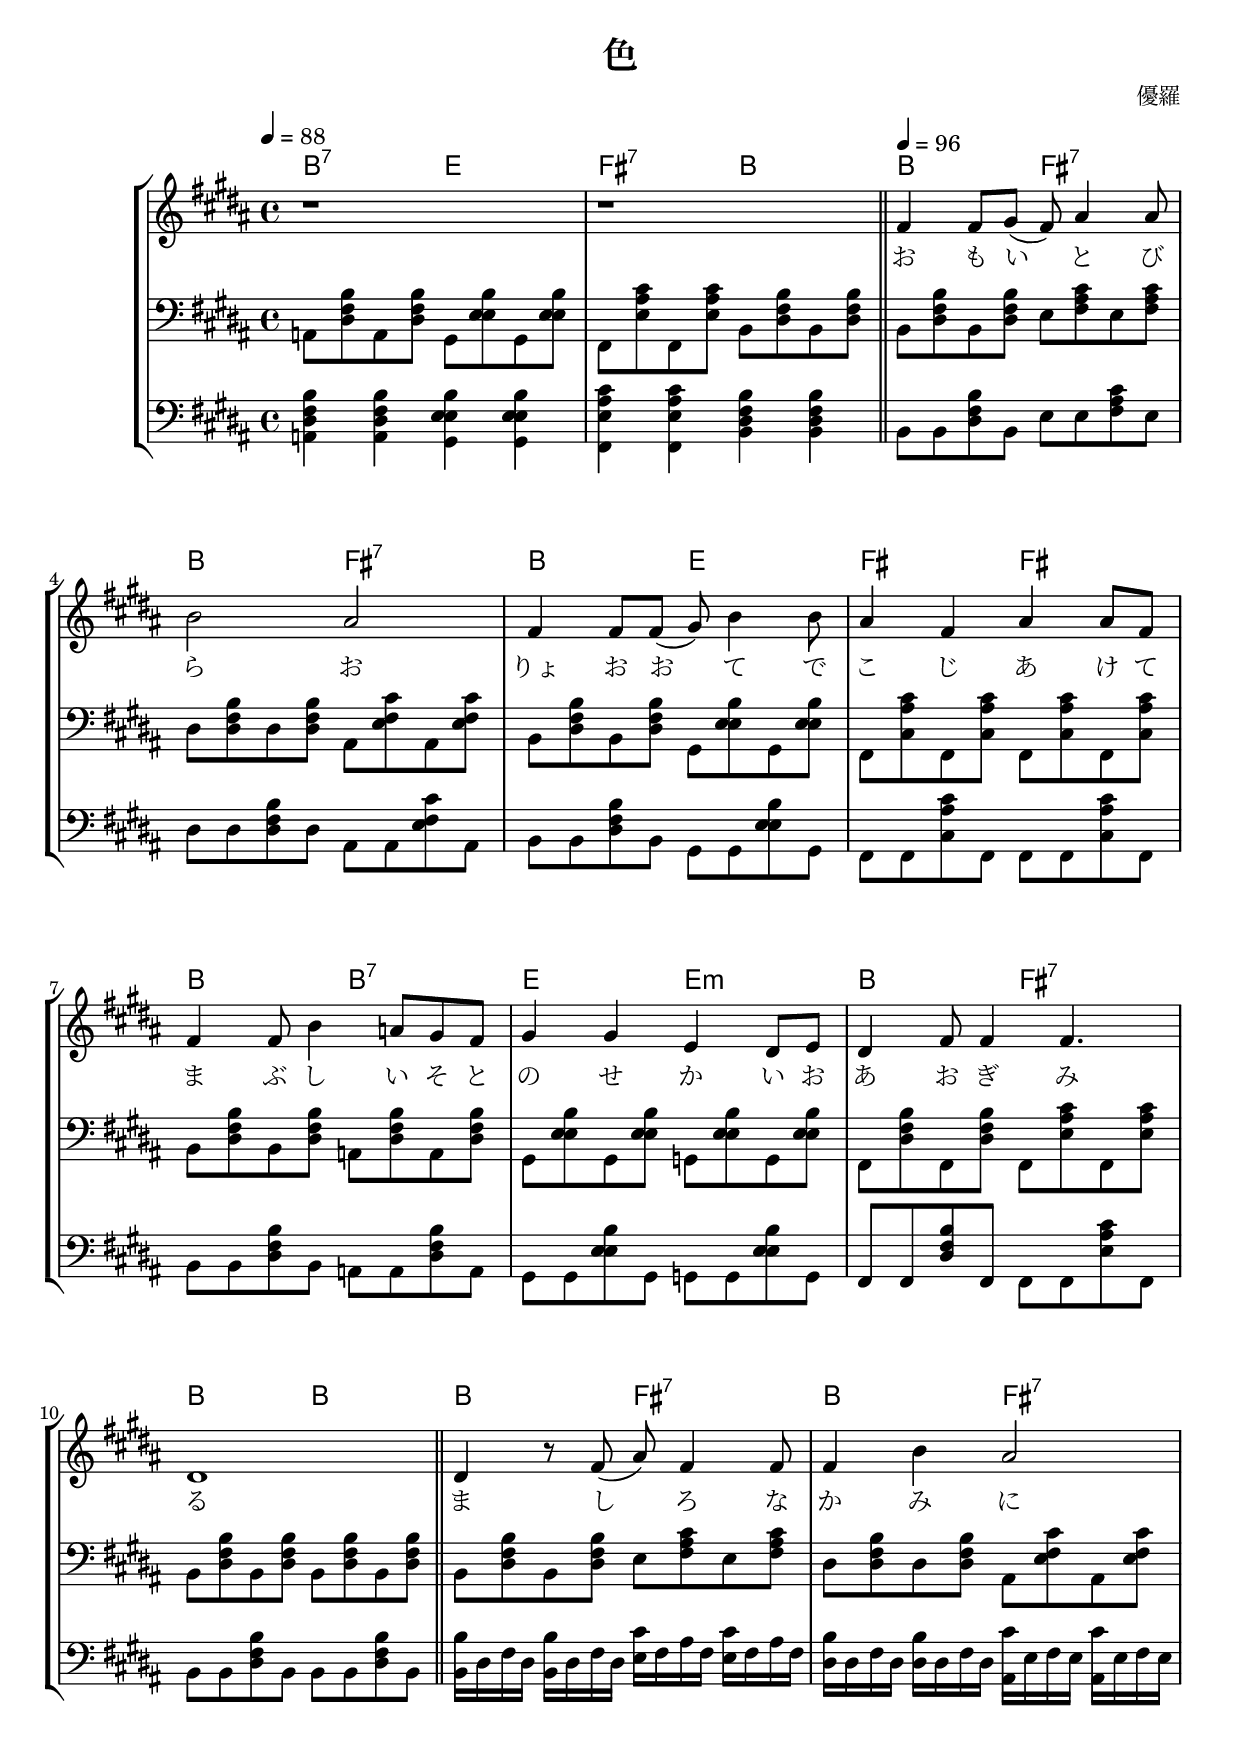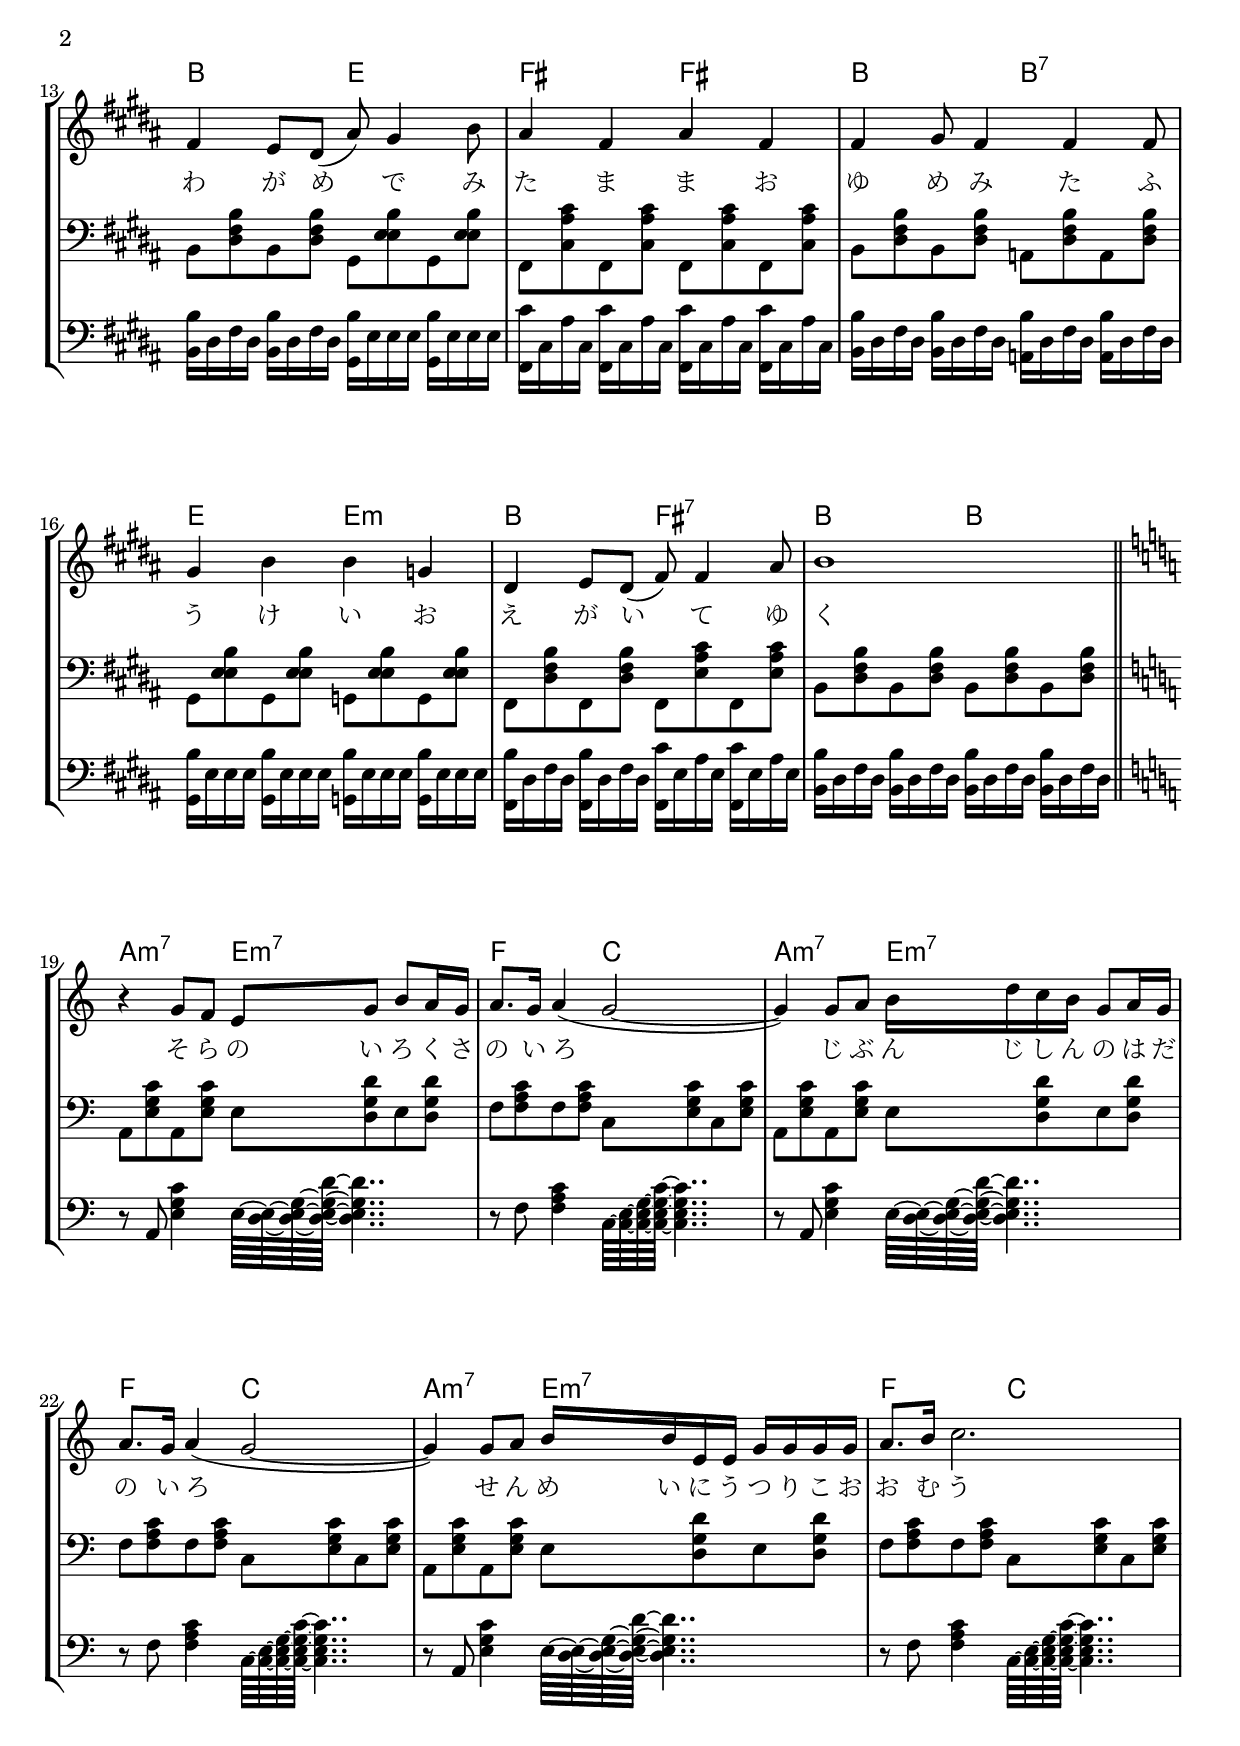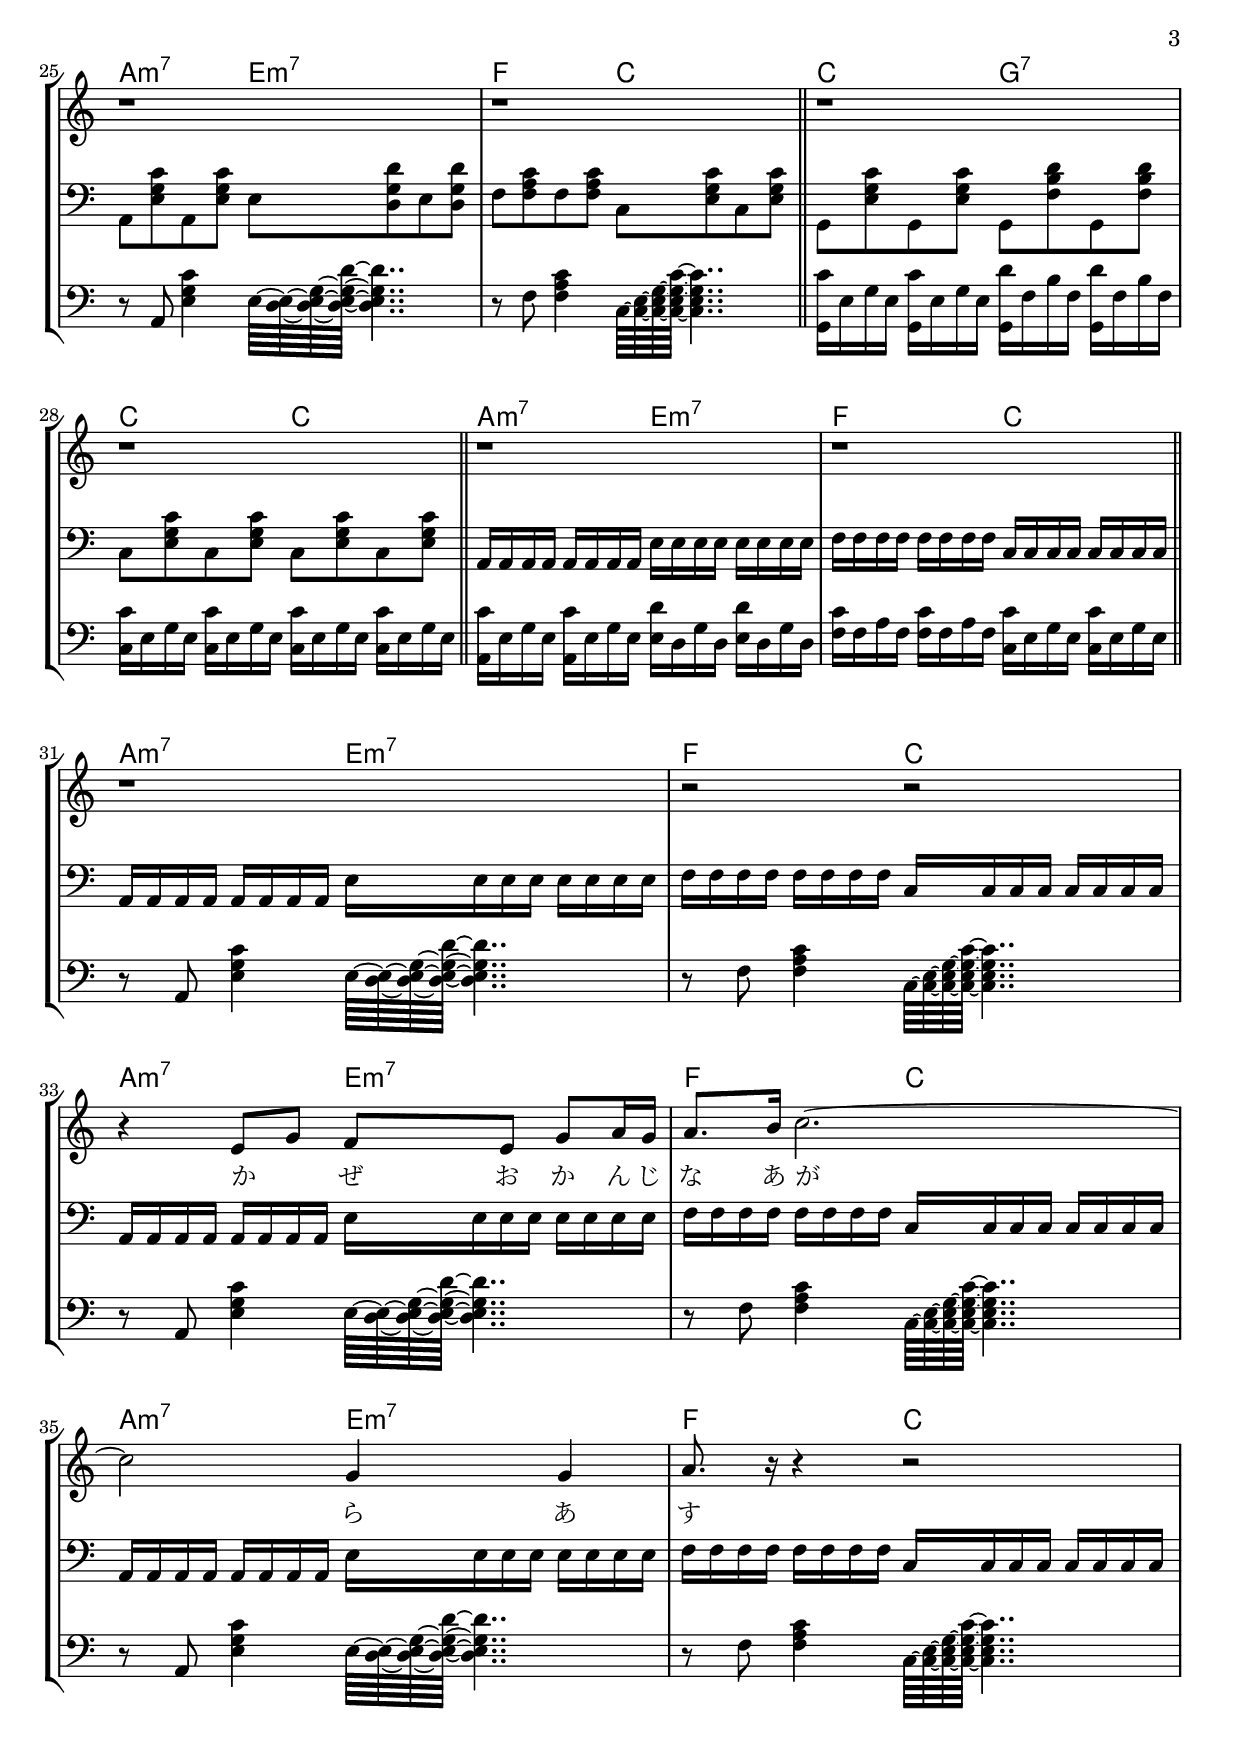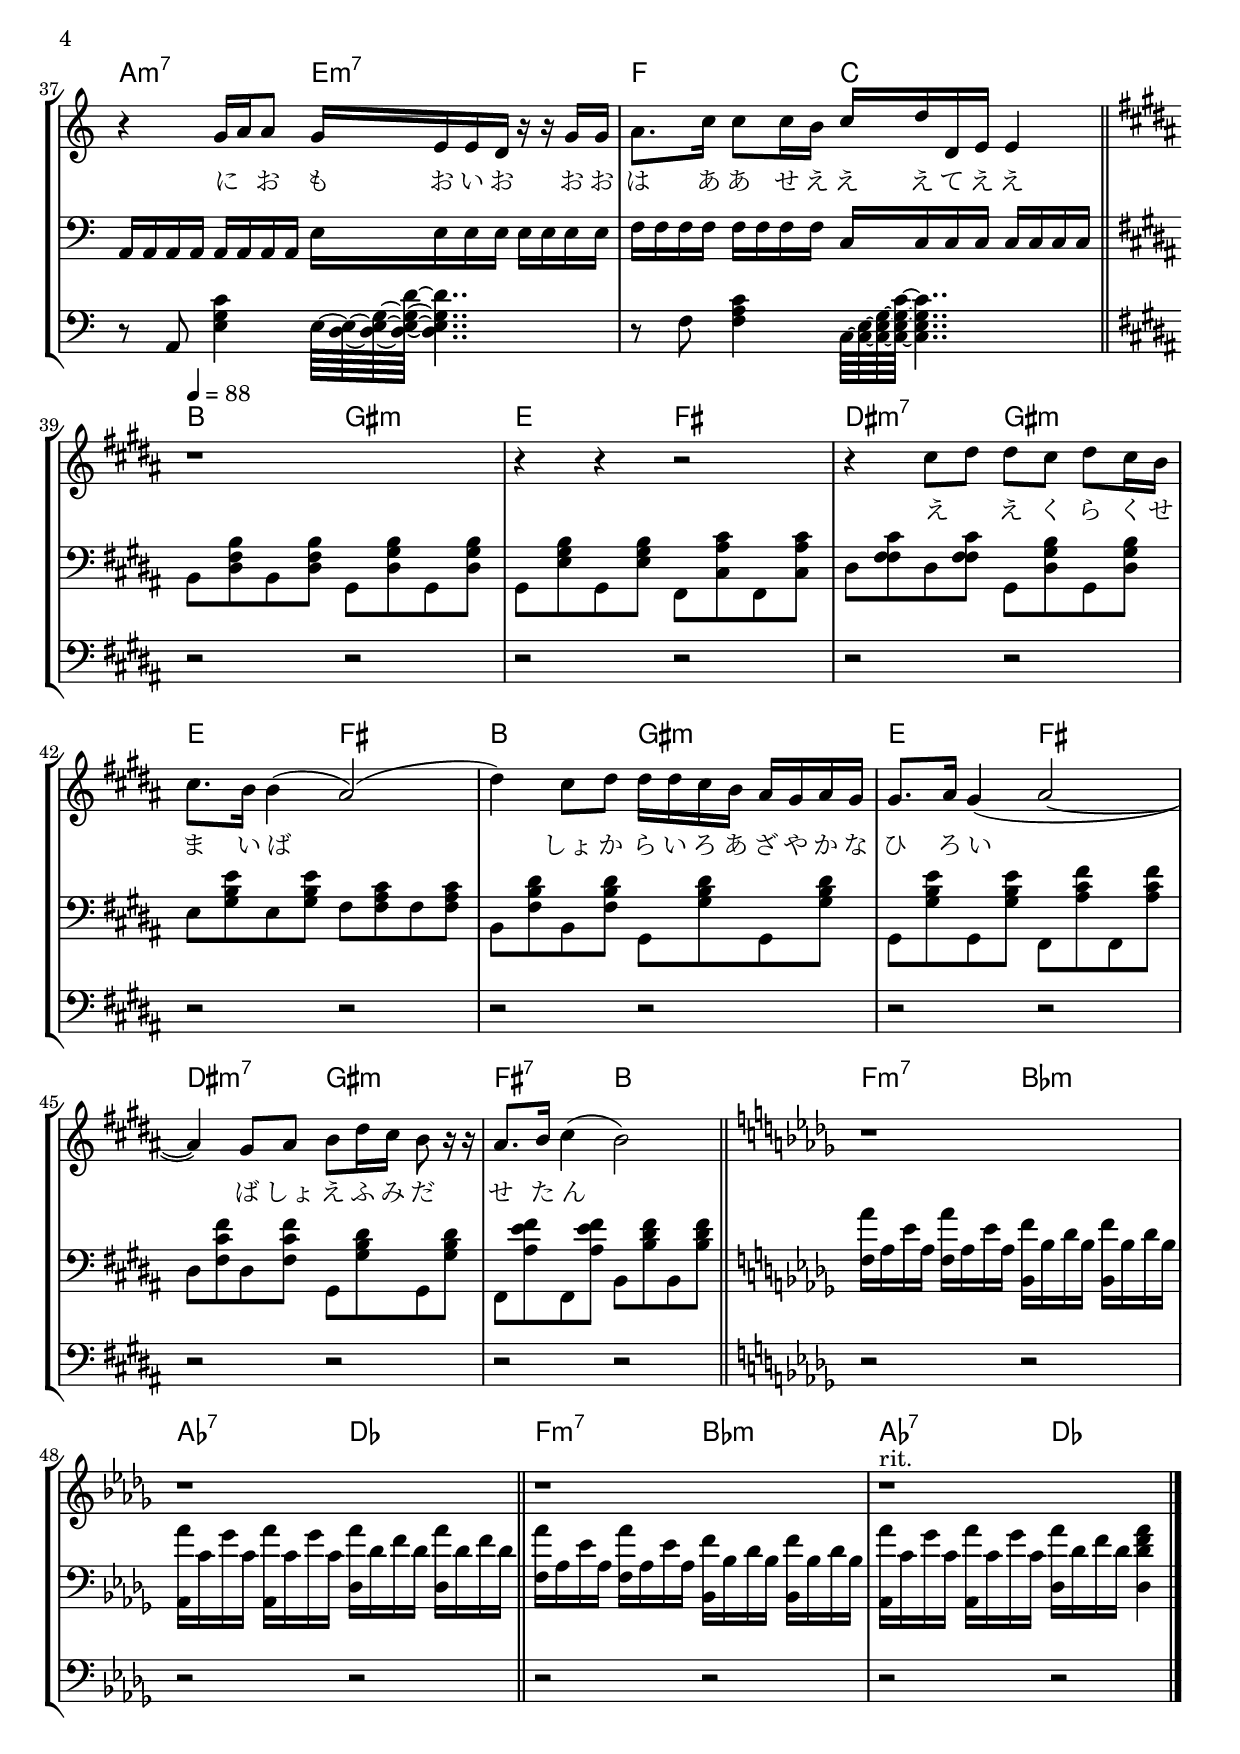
\version "2.12.1"

\header {
	title = \markup {色}
	composer = \markup \center-column {優羅}
}

harmony = \chordmode {
	b2:7 e fis:7 b 

	b fis:7 b fis:7 b e fis fis b b:7 e e:m b fis:7 b b 

	b fis:7 b fis:7 b e fis fis b b:7 e e:m b fis:7 b b 

	a:min7 e:min7 f c a:min7 e:min7 f c a:min7 e:min7 f c a:min7 e:min7 f c 

	c g:7 c c 

	a:min7 e:min7 f c 

	a:min7 e:min7 f c a:min7 e:min7 f c a:min7 e:min7 f c a:min7 e:min7 f c 

	b gis:m e fis dis:min7 gis:m e fis b gis:m e fis dis:min7 gis:m fis:7 b 

	f:min7 bes:m as:7 des 

	f:min7 bes:m as:7 des 
}

melody = {
	\key b \major
	\tempo 4 = 88
	r1 | r1   
	\set Staff.midiInstrument = #"mmi0.48"
		\tempo 4 = 96
 fis'4  fis'8  gis'8  (fis'8)  ais'4  ais'8 
	b'2  ais'2 
	fis'4  fis'8  fis'8  (gis'8)  b'4  b'8 
	ais'4  fis'4  ais'4  ais'8  fis'8 
	fis'4  fis'8  b'4  a'8  gis'8  fis'8 
	gis'4  gis'4  e'4  dis'8  e'8 
	dis'4  fis'8  fis'4  fis'4. 
	dis'1
	\set Staff.midiInstrument = #"mmi0.48"
	 dis'4  r8  fis'8  (ais'8)  fis'4  fis'8 
	fis'4  b'4  ais'2 
	fis'4  e'8  dis'8  (ais'8)  gis'4  b'8 
	ais'4  fis'4  ais'4  fis'4 
	fis'4  gis'8  fis'4  fis'4  fis'8 
	gis'4  b'4  b'4  g'4 
	dis'4  e'8  dis'8  (fis'8)  fis'4  ais'8 
	b'1
	\set Staff.midiInstrument = #"fss0.42"
		\key c \major
r4 g'8  f'8  e'8  g'8  b'8  a'16  g'16 
	a'8.  g'16  a'4  (g'2~ 
	g'4)  g'8  a'8  b'16  d''16  c''16  b'16  g'8  a'16  g'16 
	a'8.  g'16  a'4  (g'2~ 
	g'4)  g'8  a'8  b'16  b'16  e'16  e'16  g'16  g'16  g'16  g'16 
	a'8.  b'16  c''2.
	r1 r1 	r1 | r1   
	r1 | r1   
	\set Staff.midiInstrument = #"fss0.42"
	r1 ~ 
	r2  r2~ 
	r4  e'8  g'8  f'8  e'8  g'8  a'16  g'16 
	a'8.  b'16  c''2.~ 
	c''2  g'4  g'4 
	a'8.  r16  r4  r2~ 
	r4  g'16  a'16  a'8  g'16  e'16  e'16  d'16  r16  r16  g'16  g'16 
	a'8.  c''16  c''8  c''16  b'16  c''16  d''16  d'16  e'16  e'4
	\set Staff.midiInstrument = #"fss0.42"
		\key b \major
	\tempo 4 = 88
r1 ~ 
	r4  r4  r2~ 
	r4  cis''8  dis''8  dis''8  cis''8  dis''8  cis''16  b'16 
	cis''8.  b'16  b'4  (ais'2) 
	(dis''4)  cis''8  dis''8  dis''16  dis''16  cis''16  b'16  ais'16  gis'16  ais'16  gis'16 
	gis'8.  ais'16  gis'4  (ais'2~ 
	ais'4)  gis'8  ais'8  b'8  dis''16  cis''16  b'8  r16  r16 
	ais'8.  b'16  cis''4  (b'2)
	\key des \major
	r1 | r1   
	r1 | r1^"rit." \bar "|."
}

words = \lyricmode {
	
	お  も  い  と  び  ら  お  りょ  お  お  て  で  こ  じ  あ  け  て  ま  ぶ  し  い  そ  と  の  せ  か  い  お  あ  お  ぎ  み  る  
	ま  し  ろ  な  か  み  に  わ  が  め  で  み  た  ま  ま  お  ゆ  め  み  た  ふ  う  け  い  お  え  が  い  て  ゆ  く  
	そ  ら  の  い  ろ  く  さ  の  い  ろ  じ  ぶ  ん  じ  し  ん  の  は  だ  の  い  ろ  せ  ん  め  い  に  う  つ  り  こ  お  お  む  う  
	
	
	か  ぜ  お  か  ん  じ  な  あ  が  ら  あ  す  に  お  も  お  い  お  お  お  は  あ  あ  せ  え  え  え  て  え  え  え  え  
	く  ら  く  せ  ま  い  ば  しょ  か  ら  い  ろ  あ  ざ  や  か  な  ひ  ろ  い  ば  しょ  え  ふ  み  だ  せ  た  ん  だ  あ  あ  
	
	
}

tempochange = {
	\tempo 4 = 88
	r1 | r1 \bar "||"
	\tempo 4 = 96
	r1 | r1 | r1 | r1 | r1 | r1 | r1 | r1 \bar "||"
	\tempo 4 = 96
	r1 | r1 | r1 | r1 | r1 | r1 | r1 | r1 \bar "||"
	\tempo 4 = 96
	r1 | r1 | r1 | r1 | r1 | r1 | r1 | r1 \bar "||"
	\tempo 4 = 96
	r1 | r1 \bar "||"
	\tempo 4 = 96
	r1 | r1 \bar "||"
	\tempo 4 = 96
	r1 | r1 | r1 | r1 | r1 | r1 | r1 | r1 \bar "||"
	\tempo 4 = 88
	r1 | r1 | r1 | r1 | r1 | r1 | r1 | r1 \bar "||"
	\tempo 4 = 88
	r1 | r1 \bar "||"
	\tempo 4 = 88
	r1 | \tempo 4 = 66 r2 \tempo 4 = 58 r2 \bar "|."
}

mainacc = {
	\clef bass
	\set Staff.midiInstrument = #"Acoustic Guitar (steel)"
	\key b \major
	\tempo 4 = 88
	a,8 <dis fis b> a, <dis fis b>
	gis,8 <e e b> gis, <e e b>
	fis,8 <e ais cis'> fis, <e ais cis'>
	b,8 <dis fis b> b, <dis fis b>
	\bar "||"

	\set Staff.midiInstrument = #"Rock Organ"
	\tempo 4 = 96
	b,8 <dis fis b> b, <dis fis b>
	e8 <fis ais cis'> e <fis ais cis'>
	dis8 <dis fis b> dis <dis fis b>
	ais,8 <e fis cis'> ais, <e fis cis'>
	b,8 <dis fis b> b, <dis fis b>
	gis,8 <e e b> gis, <e e b>
	fis,8 <cis ais cis'> fis, <cis ais cis'>
	fis,8 <cis ais cis'> fis, <cis ais cis'>
	b,8 <dis fis b> b, <dis fis b>
	a,8 <dis fis b> a, <dis fis b>
	gis,8 <e e b> gis, <e e b>
	g,8 <e e b> g, <e e b>
	fis,8 <dis fis b> fis, <dis fis b>
	fis,8 <e ais cis'> fis, <e ais cis'>
	b,8 <dis fis b> b, <dis fis b>
	b,8 <dis fis b> b, <dis fis b>
	\bar "||"

	\set Staff.midiInstrument = #"Acoustic Bass"
	b,8 <dis fis b> b, <dis fis b>
	e8 <fis ais cis'> e <fis ais cis'>
	dis8 <dis fis b> dis <dis fis b>
	ais,8 <e fis cis'> ais, <e fis cis'>
	b,8 <dis fis b> b, <dis fis b>
	gis,8 <e e b> gis, <e e b>
	fis,8 <cis ais cis'> fis, <cis ais cis'>
	fis,8 <cis ais cis'> fis, <cis ais cis'>
	b,8 <dis fis b> b, <dis fis b>
	a,8 <dis fis b> a, <dis fis b>
	gis,8 <e e b> gis, <e e b>
	g,8 <e e b> g, <e e b>
	fis,8 <dis fis b> fis, <dis fis b>
	fis,8 <e ais cis'> fis, <e ais cis'>
	b,8 <dis fis b> b, <dis fis b>
	b,8 <dis fis b> b, <dis fis b>
	\bar "||"

	\set Staff.midiInstrument = #"Acoustic Guitar (steel)"
	\key c \major
	a,8 <e g c'> a, <e g c'>
	e8 <d g d'> e <d g d'>
	f8 <f a c'> f <f a c'>
	c8 <e g c'> c <e g c'>
	a,8 <e g c'> a, <e g c'>
	e8 <d g d'> e <d g d'>
	f8 <f a c'> f <f a c'>
	c8 <e g c'> c <e g c'>
	a,8 <e g c'> a, <e g c'>
	e8 <d g d'> e <d g d'>
	f8 <f a c'> f <f a c'>
	c8 <e g c'> c <e g c'>
	a,8 <e g c'> a, <e g c'>
	e8 <d g d'> e <d g d'>
	f8 <f a c'> f <f a c'>
	c8 <e g c'> c <e g c'>
	\bar "||"

	\set Staff.midiInstrument = #"Accordion"
	g,8 <e g c'> g, <e g c'>
	g,8 <f b d'> g, <f b d'>
	c8 <e g c'> c <e g c'>
	c8 <e g c'> c <e g c'>
	\bar "||"

	\set Staff.midiInstrument = #"Accordion"
	a,16 a,16 a,16 a,16 a,16 a,16 a,16 a,16
	e16 e16 e16 e16 e16 e16 e16 e16
	f16 f16 f16 f16 f16 f16 f16 f16
	c16 c16 c16 c16 c16 c16 c16 c16
	\bar "||"

	\set Staff.midiInstrument = #"Accordion"
	a,16 a,16 a,16 a,16 a,16 a,16 a,16 a,16
	e16 e16 e16 e16 e16 e16 e16 e16
	f16 f16 f16 f16 f16 f16 f16 f16
	c16 c16 c16 c16 c16 c16 c16 c16
	a,16 a,16 a,16 a,16 a,16 a,16 a,16 a,16
	e16 e16 e16 e16 e16 e16 e16 e16
	f16 f16 f16 f16 f16 f16 f16 f16
	c16 c16 c16 c16 c16 c16 c16 c16
	a,16 a,16 a,16 a,16 a,16 a,16 a,16 a,16
	e16 e16 e16 e16 e16 e16 e16 e16
	f16 f16 f16 f16 f16 f16 f16 f16
	c16 c16 c16 c16 c16 c16 c16 c16
	a,16 a,16 a,16 a,16 a,16 a,16 a,16 a,16
	e16 e16 e16 e16 e16 e16 e16 e16
	f16 f16 f16 f16 f16 f16 f16 f16
	c16 c16 c16 c16 c16 c16 c16 c16
	\bar "||"

	\set Staff.midiInstrument = #"Acoustic grand"
	\key b \major
	\tempo 4 = 88
	b,8 <dis fis b> b, <dis fis b>
	gis,8 <dis gis b> gis, <dis gis b>
	gis,8 <e gis b> gis, <e gis b>
	fis,8 <cis ais cis'> fis, <cis ais cis'>
	dis8 <fis fis cis'> dis <fis fis cis'>
	gis,8 <dis gis b> gis, <dis gis b>
	e8 <gis b e'> e <gis b e'>
	fis8 <fis ais cis'> fis <fis ais cis'>
	b,8 <fis b dis'> b, <fis b dis'>
	gis,8 <gis b dis'> gis, <gis b dis'>
	gis,8 <gis b e'> gis, <gis b e'>
	fis,8 <ais cis' fis'> fis, <ais cis' fis'>
	dis8 <fis cis' fis'> dis <fis cis' fis'>
	gis,8 <gis b dis'> gis, <gis b dis'>
	fis,8 <ais e' fis'> fis, <ais e' fis'>
	b,8 <b dis' fis'> b, <b dis' fis'>
	\bar "||"

	\set Staff.midiInstrument = #"Acoustic grand"
	\key des \major
	<f as'>16 as es' as <f as'> as es' as
	<bes, f'>16 bes des' bes <bes, f'> bes des' bes
	<as, as'>16 c' ges' c' <as, as'> c' ges' c'
	<des as'>16 des' f' des' <des as'> des' f' des'
	\bar "||"

	\set Staff.midiInstrument = #"Acoustic grand"
	<f as'>16 as es' as <f as'> as es' as
	<bes, f'>16 bes des' bes <bes, f'> bes des' bes
	<as, as'>16 c' ges' c' <as, as'> c' ges' c'
	<des as'>16 des' f' des' <des des' f' as'>4
	\bar "|."
}

subacc = {
	\clef bass
	\set Staff.midiInstrument = #"Sitar"
	\key b \major
	\tempo 4 = 88
	<a, dis fis b>4 <a, dis fis b>4
	<gis, e e b>4 <gis, e e b>4
	<fis, e ais cis'>4 <fis, e ais cis'>4
	<b, dis fis b>4 <b, dis fis b>4
	\bar "||"

	\set Staff.midiInstrument = #"Cello"
	\tempo 4 = 96
	b,8 b,8 <dis fis b>8 b,8
	e8 e8 <fis ais cis'>8 e8
	dis8 dis8 <dis fis b>8 dis8
	ais,8 ais,8 <e fis cis'>8 ais,8
	b,8 b,8 <dis fis b>8 b,8
	gis,8 gis,8 <e e b>8 gis,8
	fis,8 fis,8 <cis ais cis'>8 fis,8
	fis,8 fis,8 <cis ais cis'>8 fis,8
	b,8 b,8 <dis fis b>8 b,8
	a,8 a,8 <dis fis b>8 a,8
	gis,8 gis,8 <e e b>8 gis,8
	g,8 g,8 <e e b>8 g,8
	fis,8 fis,8 <dis fis b>8 fis,8
	fis,8 fis,8 <e ais cis'>8 fis,8
	b,8 b,8 <dis fis b>8 b,8
	b,8 b,8 <dis fis b>8 b,8
	\bar "||"

	\set Staff.midiInstrument = #"Sitar"
	<b, b>16 dis fis dis <b, b> dis fis dis
	<e cis'>16 fis ais fis <e cis'> fis ais fis
	<dis b>16 dis fis dis <dis b> dis fis dis
	<ais, cis'>16 e fis e <ais, cis'> e fis e
	<b, b>16 dis fis dis <b, b> dis fis dis
	<gis, b>16 e e e <gis, b> e e e
	<fis, cis'>16 cis ais cis <fis, cis'> cis ais cis
	<fis, cis'>16 cis ais cis <fis, cis'> cis ais cis
	<b, b>16 dis fis dis <b, b> dis fis dis
	<a, b>16 dis fis dis <a, b> dis fis dis
	<gis, b>16 e e e <gis, b> e e e
	<g, b>16 e e e <g, b> e e e
	<fis, b>16 dis fis dis <fis, b> dis fis dis
	<fis, cis'>16 e ais e <fis, cis'> e ais e
	<b, b>16 dis fis dis <b, b> dis fis dis
	<b, b>16 dis fis dis <b, b> dis fis dis
	\bar "||"

	\set Staff.midiInstrument = #"Acoustic grand"
	\key c \major
	r8 a,8 <e g c'>4
	e64~ <e~ d~> <e~ d~ g~> <e d g d'>~ <e d g d'>4..
	r8 f8 <f a c'>4
	c64~ <c~ e~> <c~ e~ g~> <c e g c'>~ <c e g c'>4..
	r8 a,8 <e g c'>4
	e64~ <e~ d~> <e~ d~ g~> <e d g d'>~ <e d g d'>4..
	r8 f8 <f a c'>4
	c64~ <c~ e~> <c~ e~ g~> <c e g c'>~ <c e g c'>4..
	r8 a,8 <e g c'>4
	e64~ <e~ d~> <e~ d~ g~> <e d g d'>~ <e d g d'>4..
	r8 f8 <f a c'>4
	c64~ <c~ e~> <c~ e~ g~> <c e g c'>~ <c e g c'>4..
	r8 a,8 <e g c'>4
	e64~ <e~ d~> <e~ d~ g~> <e d g d'>~ <e d g d'>4..
	r8 f8 <f a c'>4
	c64~ <c~ e~> <c~ e~ g~> <c e g c'>~ <c e g c'>4..
	\bar "||"

	\set Staff.midiInstrument = #"Acoustic grand"
	<g, c'>16 e g e <g, c'> e g e
	<g, d'>16 f b f <g, d'> f b f
	<c c'>16 e g e <c c'> e g e
	<c c'>16 e g e <c c'> e g e
	\bar "||"

	\set Staff.midiInstrument = #"Acoustic grand"
	<a, c'>16 e g e <a, c'> e g e
	<e d'>16 d g d <e d'> d g d
	<f c'>16 f a f <f c'> f a f
	<c c'>16 e g e <c c'> e g e
	\bar "||"

	\set Staff.midiInstrument = #"Acoustic grand"
	r8 a,8 <e g c'>4
	e64~ <e~ d~> <e~ d~ g~> <e d g d'>~ <e d g d'>4..
	r8 f8 <f a c'>4
	c64~ <c~ e~> <c~ e~ g~> <c e g c'>~ <c e g c'>4..
	r8 a,8 <e g c'>4
	e64~ <e~ d~> <e~ d~ g~> <e d g d'>~ <e d g d'>4..
	r8 f8 <f a c'>4
	c64~ <c~ e~> <c~ e~ g~> <c e g c'>~ <c e g c'>4..
	r8 a,8 <e g c'>4
	e64~ <e~ d~> <e~ d~ g~> <e d g d'>~ <e d g d'>4..
	r8 f8 <f a c'>4
	c64~ <c~ e~> <c~ e~ g~> <c e g c'>~ <c e g c'>4..
	r8 a,8 <e g c'>4
	e64~ <e~ d~> <e~ d~ g~> <e d g d'>~ <e d g d'>4..
	r8 f8 <f a c'>4
	c64~ <c~ e~> <c~ e~ g~> <c e g c'>~ <c e g c'>4..
	\bar "||"

	\set Staff.midiInstrument = #"Acoustic grand"
	\key b \major
	\tempo 4 = 88
	r2
	r2
	r2
	r2
	r2
	r2
	r2
	r2
	r2
	r2
	r2
	r2
	r2
	r2
	r2
	r2
	\bar "||"

	\set Staff.midiInstrument = #"Acoustic grand"
	\key des \major
	r2
	r2
	r2
	r2
	\bar "||"

	\set Staff.midiInstrument = #"Acoustic grand"
	r2
	r2
	r2
	r2
	\bar "|."
}

percA = {
	\drummode {
	r1 |r1 \bar "||"
	r1 |r1 |r1 |r1 |r1 |r1 |r1 |r1 \bar "||"
	r1 |r1 |r1 |r1 |r1 |r1 |r1 |r1 \bar "||"
	r1 |r1 |r1 |r1 |r1 |r1 |r1 |r1 \bar "||"
	r1 |r1 \bar "||"
	r1 |r1 \bar "||"
	r1 |r1 |r1 |r1 |r1 |r1 |r1 |r1 \bar "||"
	r1 |r1 |r1 |r1 |r1 |r1 |r1 |r1 \bar "||"
	r1 |r1 \bar "||"
	r1 |r1 \bar "|."
	}
}

percB = {
	\drummode {
	r1 |r1 \bar "||"
	r1 |r1 |r1 |r1 |r1 |r1 |r1 |r1 \bar "||"
	r1 |r1 |r1 |r1 |r1 |r1 |r1 |r1 \bar "||"
	r1 |r1 |r1 |r1 |r1 |r1 |r1 |r1 \bar "||"
	r1 |r1 \bar "||"
	r1 |r1 \bar "||"
	r1 |r1 |r1 |r1 |r1 |r1 |r1 |r1 \bar "||"
	r1 |r1 |r1 |r1 |r1 |r1 |r1 |r1 \bar "||"
	r1 |r1 \bar "||"
	r1 |r1 \bar "|."
	}
}

percC = {
	\drummode {
	r1 |r1 \bar "||"
	r1 |r1 |r1 |r1 |r1 |r1 |r1 |r1 \bar "||"
	r1 |r1 |r1 |r1 |r1 |r1 |r1 |r1 \bar "||"
	r1 |r1 |r1 |r1 |r1 |r1 |r1 |r1 \bar "||"
	r1 |r1 \bar "||"
	r1 |r1 \bar "||"
	r1 |r1 |r1 |r1 |r1 |r1 |r1 |r1 \bar "||"
	r1 |r1 |r1 |r1 |r1 |r1 |r1 |r1 \bar "||"
	r1 |r1 \bar "||"
	r1 |r1 \bar "|."
	}
}

percD = {
	\drummode {
	r1 |r1 \bar "||"
	r1 |r1 |r1 |r1 |r1 |r1 |r1 |r1 \bar "||"
	r1 |r1 |r1 |r1 |r1 |r1 |r1 |r1 \bar "||"
	r1 |r1 |r1 |r1 |r1 |r1 |r1 |r1 \bar "||"
	r1 |r1 \bar "||"
	r1 |r1 \bar "||"
	r1 |r1 |r1 |r1 |r1 |r1 |r1 |r1 \bar "||"
	r1 |r1 |r1 |r1 |r1 |r1 |r1 |r1 \bar "||"
	r1 |r1 \bar "||"
	r1 |r1 \bar "|."
	}
}

percE = {
	\drummode {
	r1 |r1 \bar "||"
	r1 |r1 |r1 |r1 |r1 |r1 |r1 |r1 \bar "||"
	r1 |r1 |r1 |r1 |r1 |r1 |r1 |r1 \bar "||"
	r1 |r1 |r1 |r1 |r1 |r1 |r1 |r1 \bar "||"
	r1 |r1 \bar "||"
	r1 |r1 \bar "||"
	r1 |r1 |r1 |r1 |r1 |r1 |r1 |r1 \bar "||"
	r1 |r1 |r1 |r1 |r1 |r1 |r1 |r1 \bar "||"
	r1 |r1 \bar "||"
	r1 |r1 \bar "|."
	}
}

\score {
	<<
		\new StaffGroup <<
			\new ChordNames {\harmony}
			\new Voice = "melody" {\melody}
			\new Lyrics \lyricsto "melody" \words
			\new Staff = "mainacc" {\mainacc}
			\new Staff = "subacc" {\subacc}
		>>
	>>
	\layout { }
}
